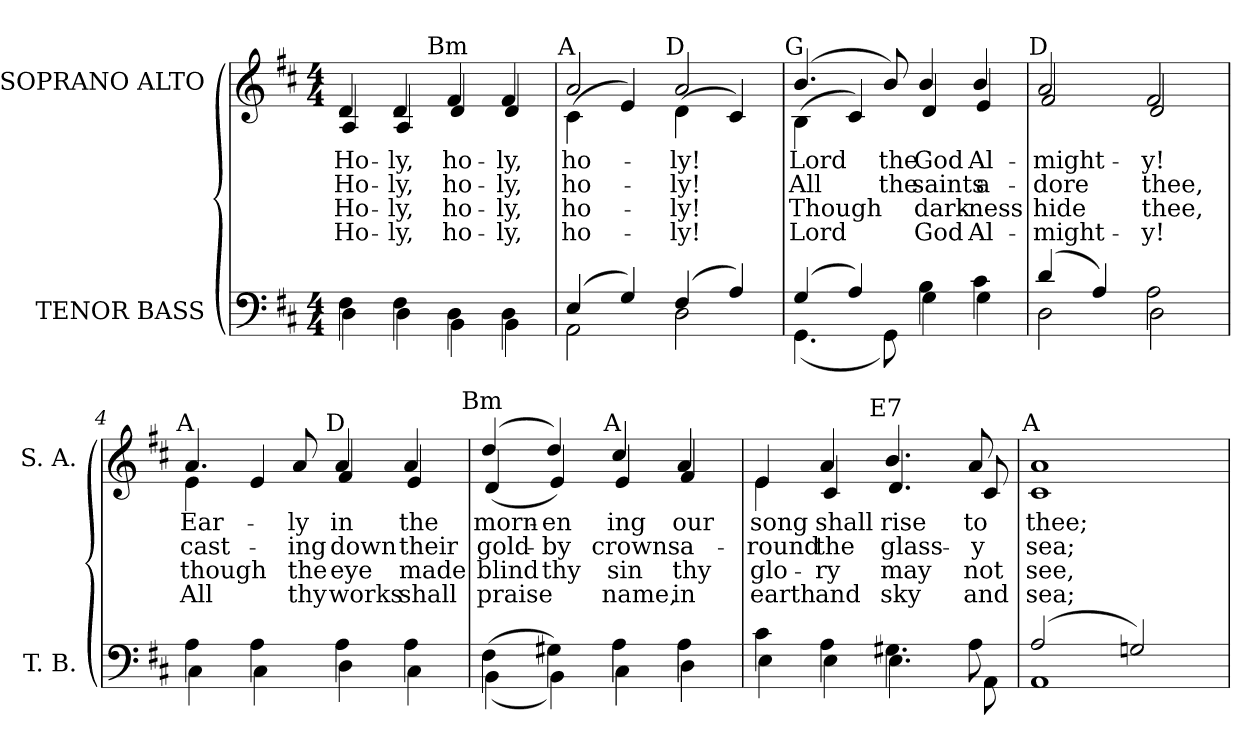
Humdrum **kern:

**kern	**kern	**text	**text	**text	**text
*part2	*part1	*part1	*part1	*part1	*part1
*staff2	*staff1	*staff1	*staff1	*staff1	*staff1
*I"TENOR BASS	*I"SOPRANO ALTO	*	*	*	*
*I'T. B.	*I'S. A.	*	*	*	*
!!LO:PB:g=z
*clefF4	*clefG2	*	*	*	*
*k[f#c#]	*k[f#c#]	*	*	*	*
*D:	*D:	*	*	*	*
*M4/4	*M4/4	*	*	*	*
=	=	=	=	=	=
*^	*	*	*	*	*
!	!	!LO:TX:a:cj:t=D	!	!	!	!
!	!	!LO:TX:b:cj:t=1	!	!	!	!
!	!	!LO:TX:b:cj:t=2	!	!	!	!
!	!	!LO:TX:b:cj:t=3	!	!	!	!
!	!	!LO:TX:b:cj:t=4	!	!	!	!
!	!	!	!LO:LY:b:color=#000000	!LO:LY:b:color=#000000	!LO:LY:b:color=#000000	!LO:LY:b:color=#000000
*	*	*^	*	*	*	*
4F#i\	4Di\	4di/	4Ai/	Ho-	Ho-	Ho-	Ho-
!	!	!	!	!LO:LY:b:color=#000000	!LO:LY:b:color=#000000	!LO:LY:b:color=#000000	!LO:LY:b:color=#000000
4F#i\	4Di\	4di/	4Ai/	-ly,	-ly,	-ly,	-ly,
!	!	!LO:TX:a:cj:t=Bm	!	!	!	!	!
!	!	!	!	!LO:LY:b:color=#000000	!LO:LY:b:color=#000000	!LO:LY:b:color=#000000	!LO:LY:b:color=#000000
4Di\	4BBi\	4f#i/	4di/	ho-	ho-	ho-	ho-
!	!	!	!	!LO:LY:b:color=#000000	!LO:LY:b:color=#000000	!LO:LY:b:color=#000000	!LO:LY:b:color=#000000
4Di\	4BBi\	4f#i/	4di/	-ly,	-ly,	-ly,	-ly,
=1	=1	=1	=1	=1	=1	=1	=1
!	!	!LO:TX:a:cj:t=A	!	!	!	!	!
!	!	!	!	!LO:LY:b:color=#000000	!LO:LY:b:color=#000000	!LO:LY:b:color=#000000	!LO:LY:b:color=#000000
(4Ei/	2AAi\	2ai/	(4c#i\	ho-	ho-	ho-	ho-
4Gi/)	.	.	4ei/)	.	.	.	.
!	!	!LO:TX:a:cj:t=D	!	!	!	!	!
!	!	!	!	!LO:LY:b:color=#000000	!LO:LY:b:color=#000000	!LO:LY:b:color=#000000	!LO:LY:b:color=#000000
(4F#i/	2Di\	2ai/	(4di\	-ly!	-ly!	-ly!	-ly!
4Ai/)	.	.	4c#i/)	.	.	.	.
=2	=2	=2	=2	=2	=2	=2	=2
!	!	!LO:TX:a:cj:t=G	!	!	!	!	!
!	!	!	!	!LO:LY:b:color=#000000	!LO:LY:b:color=#000000	!LO:LY:b:color=#000000	!LO:LY:b:color=#000000
(4Gi/	(4.GGi\	(4.bi/	(4Bi\	Lord	All	Though	Lord
4Ai/)	.	.	4c#i/)	.	.	.	.
!	!	!	!	!LO:LY:b:color=#000000	!LO:LY:b:color=#000000	!	!
.	8GGi\)	8bi/)	.	the	the	.	.
!	!	!	!	!LO:LY:b:color=#000000	!LO:LY:b:color=#000000	!LO:LY:b:color=#000000	!LO:LY:b:color=#000000
4Bi\	4Gi\	4bi/	4di/	God	saints	dark-	God
!	!	!	!	!LO:LY:b:color=#000000	!LO:LY:b:color=#000000	!LO:LY:b:color=#000000	!LO:LY:b:color=#000000
4c#i\	4Gi\	4bi/	4ei/	Al-	a-	-ness	Al-
=3	=3	=3	=3	=3	=3	=3	=3
!	!	!LO:TX:a:cj:t=D	!	!	!	!	!
!	!	!	!	!LO:LY:b:color=#000000	!LO:LY:b:color=#000000	!LO:LY:b:color=#000000	!LO:LY:b:color=#000000
(4di/	2Di\	2ai/	2f#i/	-might-	-dore	hide	-might-
4Ai/)	.	.	.	.	.	.	.
!	!	!	!	!LO:LY:b:color=#000000	!LO:LY:b:color=#000000	!LO:LY:b:color=#000000	!LO:LY:b:color=#000000
2Ai\	2Di\	2f#i/	2di/	-y!	thee,	thee,	-y!
!!LO:LB:g=z	!!
=4	=4	=4	=4	=4	=4	=4	=4
!	!	!LO:TX:a:cj:t=A	!	!	!	!	!
!	!	!	!	!LO:LY:b:color=#000000	!LO:LY:b:color=#000000	!LO:LY:b:color=#000000	!LO:LY:b:color=#000000
4Ai\	4C#i\	4.ai/	4ei\	Ear-	cast-	though	All
4Ai\	4C#i\	.	4ei/	.	.	.	.
!	!	!	!	!LO:LY:b:color=#000000	!LO:LY:b:color=#000000	!LO:LY:b:color=#000000	!LO:LY:b:color=#000000
.	.	8ai/	.	-ly	-ing	the	thy
!	!	!LO:TX:a:cj:t=D	!	!	!	!	!
!	!	!	!	!LO:LY:b:color=#000000	!LO:LY:b:color=#000000	!LO:LY:b:color=#000000	!LO:LY:b:color=#000000
4Ai\	4Di\	4ai/	4f#i/	in	down	eye	works
!	!	!	!	!LO:LY:b:color=#000000	!LO:LY:b:color=#000000	!LO:LY:b:color=#000000	!LO:LY:b:color=#000000
4Ai\	4C#i\	4ai/	4ei/	the	their	made	shall
=5	=5	=5	=5	=5	=5	=5	=5
!	!	!LO:TX:a:cj:t=Bm	!	!	!	!	!
!	!	!	!	!LO:LY:b:color=#000000	!LO:LY:b:color=#000000	!LO:LY:b:color=#000000	!LO:LY:b:color=#000000
(4F#i\	(4BBi\	(4ddi/	(4di/	morn-	gold-	blind	praise
!	!	!	!	!LO:LY:b:color=#000000	!LO:LY:b:color=#000000	!LO:LY:b:color=#000000	!
4G#Xi\)	4BBi\)	4ddi/)	4ei/)	-en	by	thy	.
!	!	!LO:TX:a:cj:t=A	!	!	!	!	!
!	!	!	!	!LO:LY:b:color=#000000	!LO:LY:b:color=#000000	!LO:LY:b:color=#000000	!LO:LY:b:color=#000000
4Ai\	4C#i\	4cc#i/	4ei/	-ing	crowns	sin	name,
!	!	!	!	!LO:LY:b:color=#000000	!LO:LY:b:color=#000000	!LO:LY:b:color=#000000	!LO:LY:b:color=#000000
4Ai\	4Di\	4ai/	4f#i/	our	a-	thy	in
=6	=6	=6	=6	=6	=6	=6	=6
!	!	!	!	!LO:LY:b:color=#000000	!LO:LY:b:color=#000000	!LO:LY:b:color=#000000	!LO:LY:b:color=#000000
4c#i\	4Ei\	4ei/	4ei\	song	-round	glo-	earth
!	!	!	!	!LO:LY:b:color=#000000	!LO:LY:b:color=#000000	!LO:LY:b:color=#000000	!LO:LY:b:color=#000000
4Ai\	4Ei\	4ai/	4c#i/	shall	the	-ry	and
!	!	!LO:TX:a:cj:t=E7	!	!	!	!	!
!	!	!	!	!LO:LY:b:color=#000000	!LO:LY:b:color=#000000	!LO:LY:b:color=#000000	!LO:LY:b:color=#000000
4.G#Xi\	4.Ei\	4.bi/	4.di/	rise	glass-	may	sky
!	!	!	!	!LO:LY:b:color=#000000	!LO:LY:b:color=#000000	!LO:LY:b:color=#000000	!LO:LY:b:color=#000000
8Ai\	8AAi\	8ai/	8c#i/	to	-y	not	and
=7	=7	=7	=7	=7	=7	=7	=7
!	!	!LO:TX:a:cj:t=A	!	!	!	!	!
!	!	!	!	!LO:LY:b:color=#000000	!LO:LY:b:color=#000000	!LO:LY:b:color=#000000	!LO:LY:b:color=#000000
(2Ai/	1AAi	1ai	1c#i	thee;	sea;	see,	sea;
2Gni/)	.	.	.	.	.	.	.
*v	*v	*	*	*	*	*	*
*	*v	*v	*	*	*	*
=	=	=	=	=	=
*-	*-	*-	*-	*-	*-
